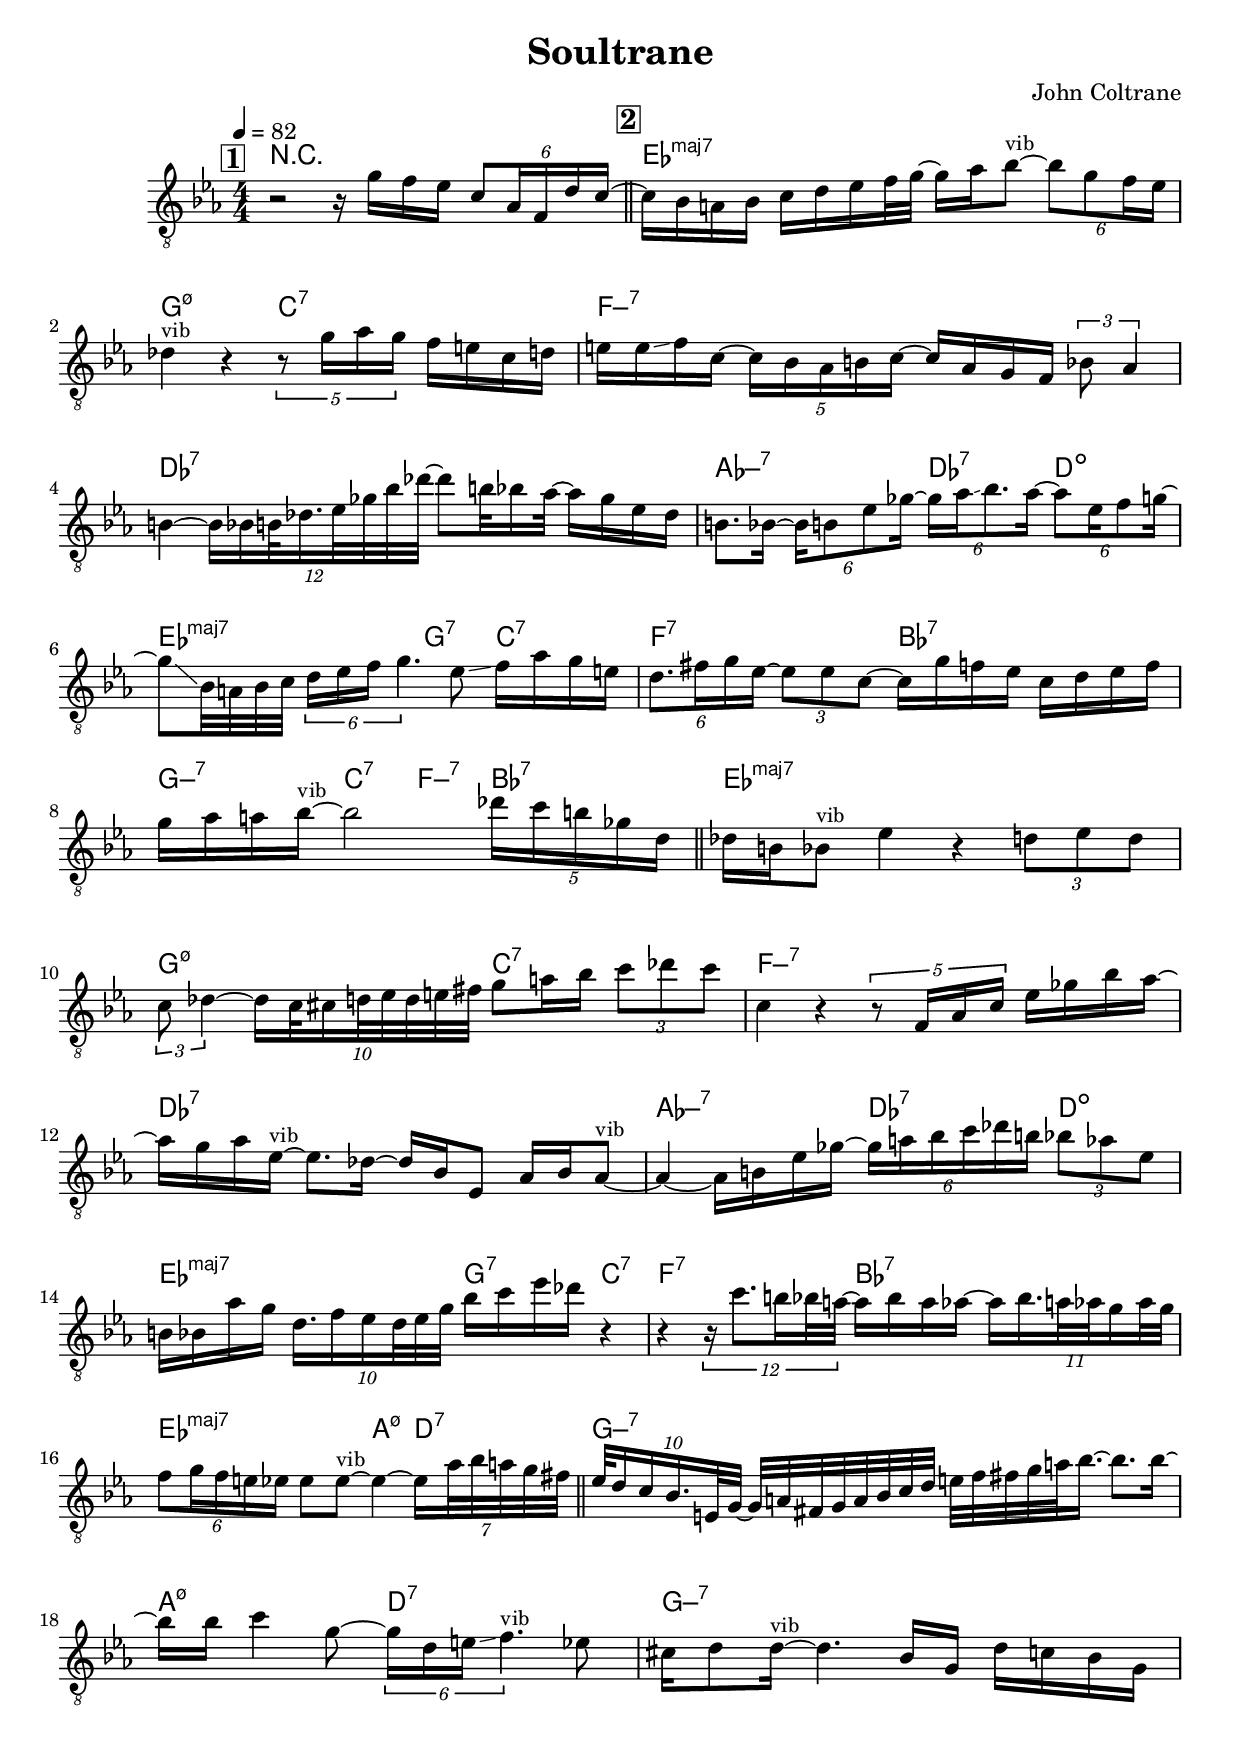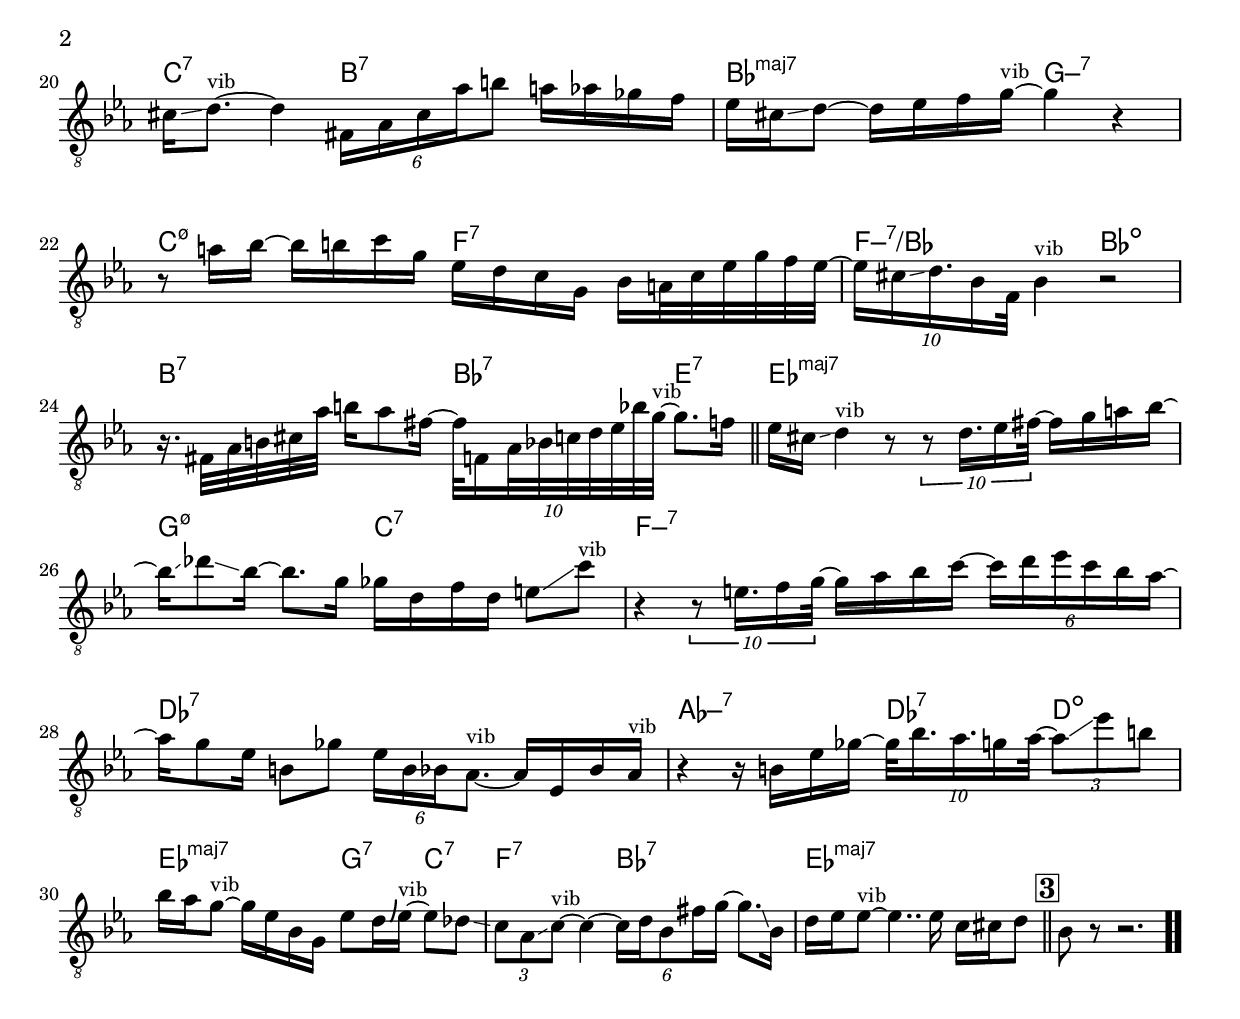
\version "2.13.2"

#(ly:set-option 'point-and-click #f)

\header {
  title = "Soultrane"
  composer = "John Coltrane"
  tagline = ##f
}
global =
{
    \override Staff.TimeSignature #'style = #'()
    \time 4/4
    \clef "treble_8"
    \key es \major
    \override Rest #'direction = #'0
    \override MultiMeasureRest #'staff-position = #0
}
\score
{
<<
    \transpose c' c'

    \new ChordNames { \chords {
      \set majorSevenSymbol = \markup { "maj7" }
      \set minorChordModifier = \markup { \char ##x2013 }
      | r1 
      | es1:maj | g2:min5-7 c2:7 | f1:min7 | des1:7 | aes2:min7 des4:7 d4:dim | es2:maj g4:7 c4:7 | f2:7 bes2:7 | g4:min7 c4:7 f4:min7 bes4:7 
      | es1:maj | g2:min5-7 c2:7 | f1:min7 | des1:7 | aes2:min7 des4:7 d4:dim | es2:maj g4:7 c4:7 | f2:7 bes2:7 | es2:maj a4:min5-7 d4:7 
      | g1:min7 | a2:min5-7 d2:7 | g1:min7 | c2:7 b2:7 | bes2:maj g2:min7 | c2:min5-7 f2:7 | f2:min7/bes bes2:dim | b2:7 bes4:7 e4:7 
      | es1:maj | g2:min5-7 c2:7 | f1:min7 | des1:7 | aes2:min7 des4:7 d4:dim | es2:maj g4:7 c4:7 | f2:7 bes2:7 | es1:maj 
      | s1|
      }
      }

    \new Staff
    <<
    \transpose c' c'

    {
      \global
  		%\override Score.MetronomeMark #'transparent = ##t
  		%\override Score.MetronomeMark #'stencil = ##f
  		
  		\override HorizontalBracket #'direction = #UP
  		\override HorizontalBracket #'bracket-flare = #'(0 . 0)
  		
  		\override TextSpanner #'dash-fraction = #1.0
  		\override TextSpanner #'bound-details #'left #'text = \markup{ \concat{\draw-line #'(0 . -1.0) \draw-line #'(1.0 . 0) }}
  		\override TextSpanner #'bound-details #'right #'text = \markup{ \concat{ \draw-line #'(1.0 . 0) \draw-line #'(0 . -1.0) }}
          \set Score.markFormatter = #format-mark-box-numbers


      \tempo 4 = 82
      \set Score.currentBarNumber = #0
     
      \bar "||" \mark \default r2 r16 g'16 f'16 es'16 \tuplet 6/4 {c'8 aes16 f16 d'16 c'16~} 
      \bar "||" \mark \default c'16 bes16 a16 bes16 c'16 d'16 es'16 f'32 g'32~ g'16 aes'16 bes'8~^\markup{\left-align \small vib} \tuplet 6/4 {bes'8 g'8 f'16 es'16} 
      | des'4^\markup{\left-align \small vib} r4 \tuplet 5/4 {r8 g'16 aes'16 g'16} f'16 e'16 c'16 d'16 
      | e'16 e'16\glissando  f'16 c'16~ \tuplet 5/4 {c'16 bes16 aes16 b16 c'16~} c'16 aes16 g16 f16 \tuplet 3/2 {bes8 aes4} 
      | b4~ \tuplet 12/8 {b16 bes16 b32 des'16. es'32 ges'32 bes'32 des''32~} des''8 b'32 bes'16 aes'32~ aes'16 ges'16 es'16 des'16 
      | b8. bes16~ \tuplet 6/4 {bes16 b8 es'8 ges'16~} \tuplet 6/4 {ges'16 aes'16\glissando  bes'8. aes'16~} \tuplet 6/4 {aes'8 es'16 f'8 g'16~} 
      | g'8\glissando  bes32 a32 bes32 c'32 \tuplet 6/4 {d'16 es'16 f'16 g'4.} es'8\glissando  f'16 aes'16 g'16 e'16 
      | \tuplet 6/4 {d'8. fis'16 g'16 es'16~} \tuplet 3/2 {es'8 es'8 c'8~} c'16 g'16 f'16 es'16 c'16 d'16 es'16 f'16 
      | g'16 aes'16 a'16 bes'16~^\markup{\left-align \small vib} bes'2 \tuplet 5/4 {des''16 c''16 b'16 ges'16 d'16} 
      \bar "||" des'16 b16 bes8^\markup{\left-align \small vib} es'4 r4 \tuplet 3/2 {d'8 es'8 d'8} 
      | \tuplet 3/2 {c'8 des'4~} \tuplet 10/8 {des'16 c'32 cis'16 d'32 es'32 d'32 e'32 fis'32} g'8 a'16 bes'16 \tuplet 3/2 {c''8 des''8 c''8} 
      | c'4 r4 \tuplet 5/4 {r8 f16 aes16 c'16} es'16 ges'16 bes'16 aes'16~ 
      | aes'16 g'16 aes'16 es'16~^\markup{\left-align \small vib} es'8. des'16~ des'16 bes16 es8 aes16 bes16 aes8~^\markup{\left-align \small vib} 
      | aes4~ aes16 b16 es'16 ges'16~ \tuplet 6/4 {ges'16 a'16 bes'16 c''16\glissando  des''16 b'16} \tuplet 3/2 {bes'8 aes'8 es'8} 
      | b16 bes16 aes'16 g'16 \tuplet 10/8 {d'16. f'16 es'16 d'32 es'32 g'32} bes'16 c''16 es''16\glissando  des''16 r4 
      | r4 \tuplet 12/8 {r16 c''8. b'16 bes'32 a'32~} a'16 bes'16 a'16 aes'16~ \tuplet 11/8 {aes'16 bes'16. a'32 aes'32 g'16 aes'32 g'32} 
      | \tuplet 6/4 {f'8 g'16 f'16 e'16 es'16} es'8 es'8~^\markup{\left-align \small vib} es'4~ \tuplet 7/8 {es'16 aes'32 bes'32 a'32 g'32 fis'32} 
      \bar "||" \tuplet 10/8 {es'32 d'16 c'16 bes16. e32 g32~} g32 a32 fis32 g32 a32 bes32 c'32 d'32 e'32 f'32 fis'32 g'32 a'32 bes'16.~ bes'8. bes'16~ 
      | bes'16 bes'16 c''4 g'8~ \tuplet 6/4 {g'16 d'16 e'16\glissando  f'4.^\markup{\left-align \small vib}} es'8 
      | cis'16 d'8 d'16~^\markup{\left-align \small vib} d'4. bes16 g16 d'16 c'16 bes16 g16 
      | cis'16\glissando  d'8.~^\markup{\left-align \small vib} d'4 \tuplet 6/4 {fis16 aes16 cis'16 aes'16 b'8} a'16 aes'16 ges'16 f'16 
      | es'16 cis'16\glissando  d'8~ d'16 es'16 f'16 g'16~^\markup{\left-align \small vib} g'4 r4 
      | r8 a'16 bes'16~ bes'16 b'16 c''16 g'16 es'16 d'16 c'16 g16 bes16 a32 c'32 es'32 g'32 f'32 es'32~ 
      | \tuplet 10/8 {es'16 cis'16\glissando  d'16. bes16 f32} bes4^\markup{\left-align \small vib} r2 
      | r16. fis32 aes32 b32 cis'32 aes'32 b'16 aes'8 fis'16~ \tuplet 10/8 {fis'32 f16 aes32 bes32 c'32 d'32 es'32 bes'32 g'32~^\markup{\left-align \small vib}} g'8. f'16 
      \bar "||" es'16 cis'16\glissando  d'4^\markup{\left-align \small vib} r8 \tuplet 10/8 {r8 d'16. es'16 fis'32~} fis'16 g'16 a'16 bes'16~ 
      | bes'16\glissando  des''8\glissando  bes'16~ bes'8. g'16 ges'16 d'16 f'16 d'16 e'8\glissando  c''8^\markup{\left-align \small vib} 
      | r4 \tuplet 10/8 {r8 e'16. f'16 g'32~} g'16 aes'16 bes'16 c''16~ \tuplet 6/4 {c''16 d''16 es''16 c''16 bes'16 aes'16~} 
      | aes'16 g'8 es'16 b8 ges'8 \tuplet 6/4 {es'16 b16 bes16 aes8.~^\markup{\left-align \small vib}} aes16 es16 bes16 aes16^\markup{\left-align \small vib} 
      | r4 r16 b16 es'16 ges'16~ \tuplet 10/8 {ges'32 bes'16. aes'16. g'16 aes'32~} \tuplet 3/2 {aes'8\glissando  es''8 b'8} 
      | bes'16 aes'16 g'8~^\markup{\left-align \small vib} g'16 es'16 bes16 g16 es'8 d'16\bendAfter #+4  es'16~^\markup{\left-align \small vib} es'8 des'8\glissando  
      | \tuplet 3/2 {c'8 aes8\glissando  c'8~^\markup{\left-align \small vib}} c'4~ \tuplet 6/4 {c'16 d'16 bes8 fis'16 g'16~} g'8.\glissando  bes16 
      | d'16 es'16 es'8~^\markup{\left-align \small vib} es'4.. es'16 c'16 cis'16 d'8 
      \bar "||" \mark \default bes8 r8 r2.\bar  ".."
    }
    >>
>>    
}
